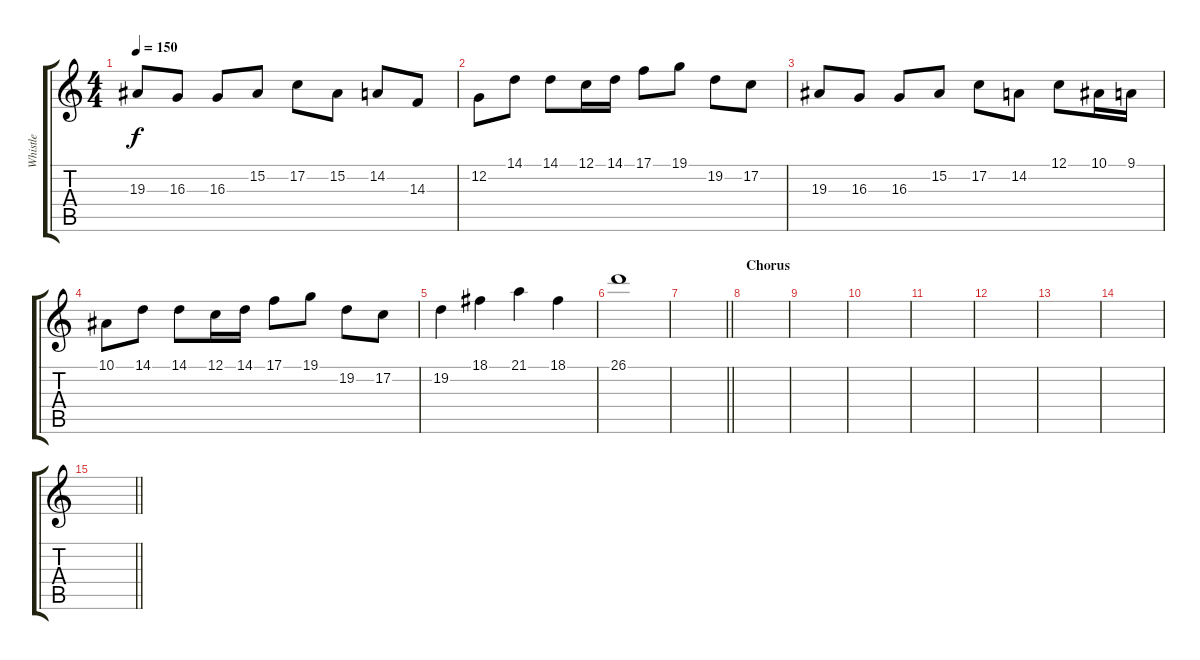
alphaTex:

\track ("Whistle" "Whistle") {instrument recorder}
\staff {score tabs}
\tuning (C4 G3 Eb3 Bb2 F2 C2) {hide}
\ts (4 4)
\tempo 150
\clef g2
\ks c
19.3.8{dy f} 16.3.8 16.3.8 15.2.8 17.2.8 15.2.8 14.2.8 14.3.8 |
12.2.8 14.1.8 14.1.8 12.1.16 14.1.16 17.1.8 19.1.8 19.2.8 17.2.8 |
19.3.8 16.3.8 16.3.8 15.2.8 17.2.8 14.2.8 12.1.8 10.1.16 9.1.16 |
10.1.8 14.1.8 14.1.8 12.1.16 14.1.16 17.1.8 19.1.8 19.2.8 17.2.8 |
19.2.4 18.1.4 21.1.4 18.1.4 |
26.1.1 |
\barLineRight lightlight
|
\section ("" "Chorus")
|
|
|
|
|
|
|
\barLineRight lightlight
